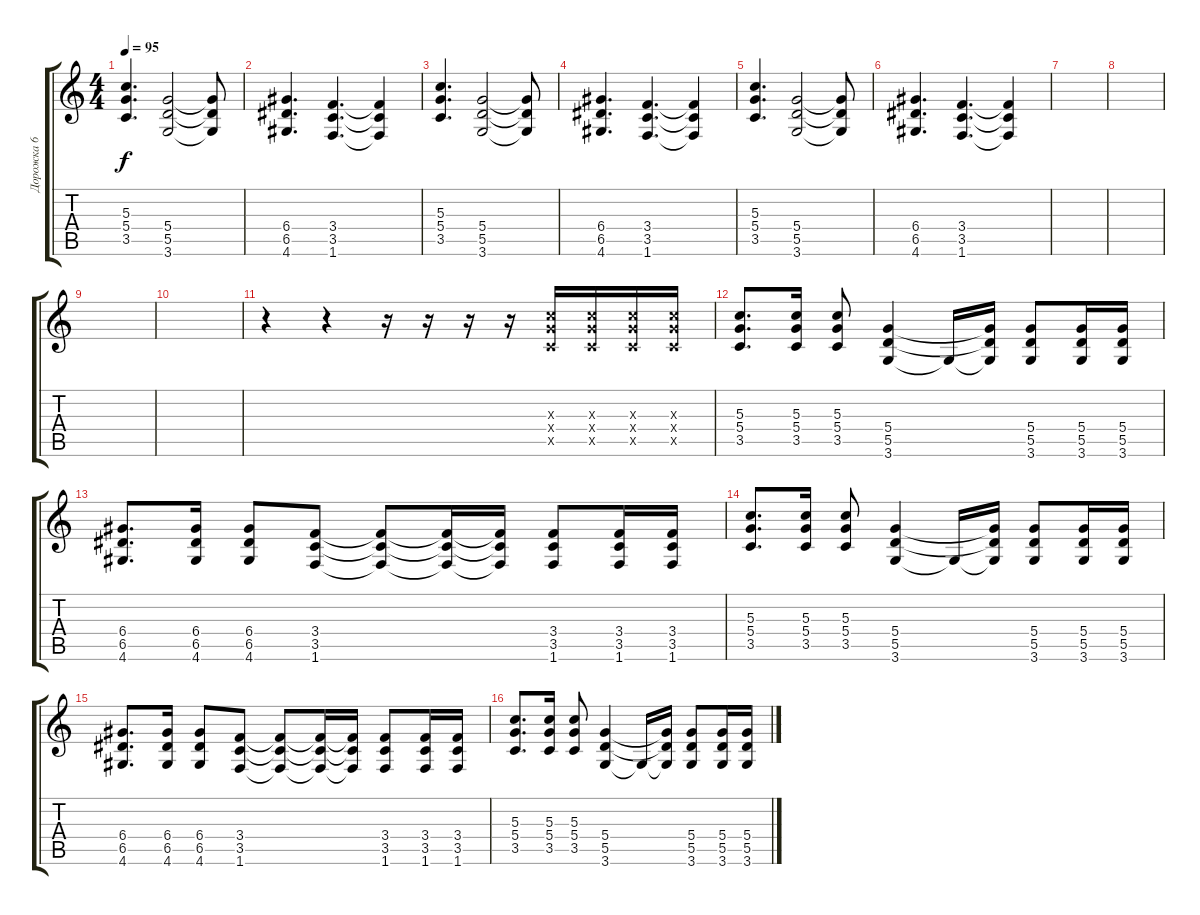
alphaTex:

\track ("Дорожка 6" "Дорожка 6") {instrument distortionguitar}
\staff {score tabs}
\tuning (E4 B3 G3 D3 A2 E2) {hide}
\ts (4 4)
\tempo 95
\clef g2
\ks c
(5.3 5.4 3.5).4{d dy f} (5.4 5.5 3.6).2 (5.4{t} 5.5{t} 3.6{t}).8 |
(6.4 6.5 4.6).4{d} (3.4 3.5 1.6).4{d} (3.4{t} 3.5{t} 1.6{t}).4 |
(5.3 5.4 3.5).4{d} (5.4 5.5 3.6).2 (5.4{t} 5.5{t} 3.6{t}).8 |
(6.4 6.5 4.6).4{d} (3.4 3.5 1.6).4{d} (3.4{t} 3.5{t} 1.6{t}).4 |
(5.3 5.4 3.5).4{d} (5.4 5.5 3.6).2 (5.4{t} 5.5{t} 3.6{t}).8 |
(6.4 6.5 4.6).4{d} (3.4 3.5 1.6).4{d} (3.4{t} 3.5{t} 1.6{t}).4 |
|
|
|
|
r.4 r.4 r.16 r.16 r.16 r.16 (5.3{x} 5.4{x} 3.5{x}).16 (5.3{x} 5.4{x} 3.5{x}).16 (5.3{x} 5.4{x} 3.5{x}).16 (5.3{x} 5.4{x} 3.5{x}).16 |
(5.3 5.4 3.5).8{d} (5.3 5.4 3.5).16 (5.3 5.4 3.5).8 (5.4 5.5 3.6).4 3.6{t}.16 (5.4{t} 5.5{t} 3.6{t}).16 (5.4 5.5 3.6).8 (5.4 5.5 3.6).16 (5.4 5.5 3.6).16 |
(6.4 6.5 4.6).8{d} (6.4 6.5 4.6).16 (6.4 6.5 4.6).8 (3.4 3.5 1.6).8 (3.4{t} 3.5{t} 1.6{t}).8 (3.4{t} 3.5{t} 1.6{t}).16 (3.4{t} 3.5{t} 1.6{t}).16 (3.4 3.5 1.6).8 (3.4 3.5 1.6).16 (3.4 3.5 1.6).16 |
(5.3 5.4 3.5).8{d} (5.3 5.4 3.5).16 (5.3 5.4 3.5).8 (5.4 5.5 3.6).4 3.6{t}.16 (5.4{t} 5.5{t} 3.6{t}).16 (5.4 5.5 3.6).8 (5.4 5.5 3.6).16 (5.4 5.5 3.6).16 |
(6.4 6.5 4.6).8{d} (6.4 6.5 4.6).16 (6.4 6.5 4.6).8 (3.4 3.5 1.6).8 (3.4{t} 3.5{t} 1.6{t}).8 (3.4{t} 3.5{t} 1.6{t}).16 (3.4{t} 3.5{t} 1.6{t}).16 (3.4 3.5 1.6).8 (3.4 3.5 1.6).16 (3.4 3.5 1.6).16 |
(5.3 5.4 3.5).8{d} (5.3 5.4 3.5).16 (5.3 5.4 3.5).8 (5.4 5.5 3.6).4 3.6{t}.16 (5.4{t} 5.5{t} 3.6{t}).16 (5.4 5.5 3.6).8 (5.4 5.5 3.6).16 (5.4 5.5 3.6).16
